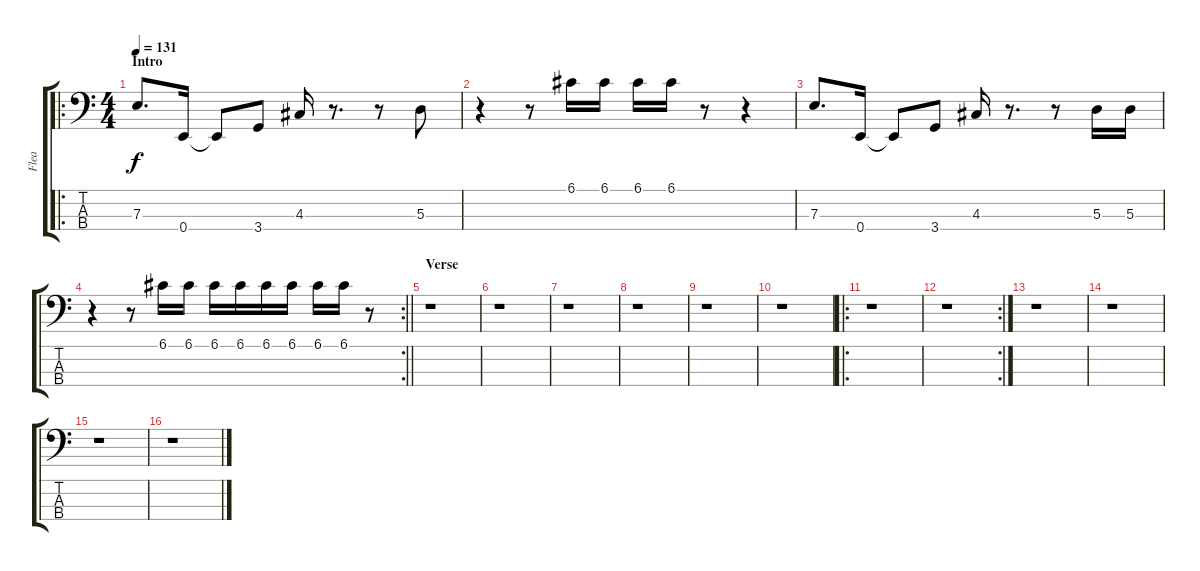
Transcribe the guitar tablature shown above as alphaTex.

\track ("Flea" "Flea") {instrument electricbassfinger}
\staff {score tabs}
\tuning (G2 D2 A1 E1) {hide}
\ro
\ts (4 4)
\section ("" "Intro")
\tempo 131
\clef f4
\ks c
7.3.8{d dy f instrument electricbassfinger} 0.4.16 0.4{t}.8 3.4.8 4.3.16 r.8{d} r.8 5.3.8 |
r.4 r.8 6.1.16 6.1.16 6.1.16 6.1.16 r.8 r.4 |
7.3.8{d} 0.4.16 0.4{t}.8 3.4.8 4.3.16 r.8{d} r.8 5.3.16 5.3.16 |
\rc 2
\barLineRight lightlight
r.4 r.8 6.1.16 6.1.16 6.1.16 6.1.16 6.1.16 6.1.16 6.1.16 6.1.16 r.8 |
\section ("" "Verse")
r.1 |
r.1 |
r.1 |
r.1 |
r.1 |
r.1 |
\ro
r.1 |
\rc 2
r.1 |
r.1 |
r.1 |
r.1 |
r.1
